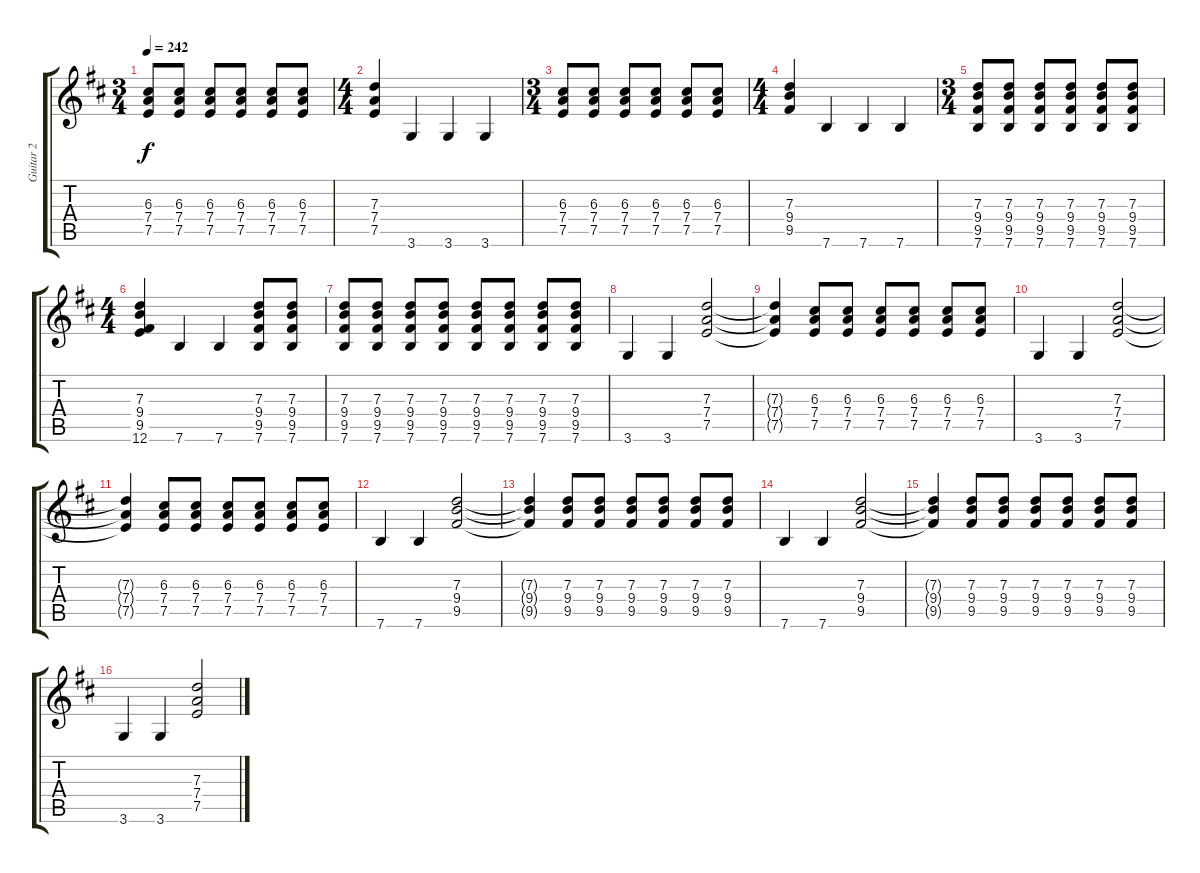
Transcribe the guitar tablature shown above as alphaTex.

\track ("Guitar 2" "Guitar 2") {instrument distortionguitar}
\staff {score tabs}
\tuning (E4 B3 G3 D3 A2 E2) {hide}
\ts (3 4)
\tempo 242
\clef g2
\ks d
(6.3 7.4 7.5).8{dy f} (6.3 7.4 7.5).8 (6.3 7.4 7.5).8 (6.3 7.4 7.5).8 (6.3 7.4 7.5).8 (6.3 7.4 7.5).8 |
\ts (4 4)
(7.3 7.4 7.5).4 3.6.4 3.6.4 3.6.4 |
\ts (3 4)
(6.3 7.4 7.5).8 (6.3 7.4 7.5).8 (6.3 7.4 7.5).8 (6.3 7.4 7.5).8 (6.3 7.4 7.5).8 (6.3 7.4 7.5).8 |
\ts (4 4)
(7.3 9.4 9.5).4 7.6.4 7.6.4 7.6.4 |
\ts (3 4)
(7.3 9.4 9.5 7.6).8 (7.3 9.4 9.5 7.6).8 (7.3 9.4 9.5 7.6).8 (7.3 9.4 9.5 7.6).8 (7.3 9.4 9.5 7.6).8 (7.3 9.4 9.5 7.6).8 |
\ts (4 4)
(7.3 9.4 9.5 12.6).4 7.6.4 7.6.4 (7.3 9.4 9.5 7.6).8 (7.3 9.4 9.5 7.6).8 |
(7.3 9.4 9.5 7.6).8 (7.3 9.4 9.5 7.6).8 (7.3 9.4 9.5 7.6).8 (7.3 9.4 9.5 7.6).8 (7.3 9.4 9.5 7.6).8 (7.3 9.4 9.5 7.6).8 (7.3 9.4 9.5 7.6).8 (7.3 9.4 9.5 7.6).8 |
3.6.4 3.6.4 (7.3 7.4 7.5).2 |
(7.3{t} 7.4{t} 7.5{t}).4 (6.3 7.4 7.5).8 (6.3 7.4 7.5).8 (6.3 7.4 7.5).8 (6.3 7.4 7.5).8 (6.3 7.4 7.5).8 (6.3 7.4 7.5).8 |
3.6.4 3.6.4 (7.3 7.4 7.5).2 |
(7.3{t} 7.4{t} 7.5{t}).4 (6.3 7.4 7.5).8 (6.3 7.4 7.5).8 (6.3 7.4 7.5).8 (6.3 7.4 7.5).8 (6.3 7.4 7.5).8 (6.3 7.4 7.5).8 |
7.6.4 7.6.4 (7.3 9.4 9.5).2 |
(7.3{t} 9.4{t} 9.5{t}).4 (7.3 9.4 9.5).8 (7.3 9.4 9.5).8 (7.3 9.4 9.5).8 (7.3 9.4 9.5).8 (7.3 9.4 9.5).8 (7.3 9.4 9.5).8 |
7.6.4 7.6.4 (7.3 9.4 9.5).2 |
(7.3{t} 9.4{t} 9.5{t}).4 (7.3 9.4 9.5).8 (7.3 9.4 9.5).8 (7.3 9.4 9.5).8 (7.3 9.4 9.5).8 (7.3 9.4 9.5).8 (7.3 9.4 9.5).8 |
3.6.4 3.6.4 (7.3 7.4 7.5).2
